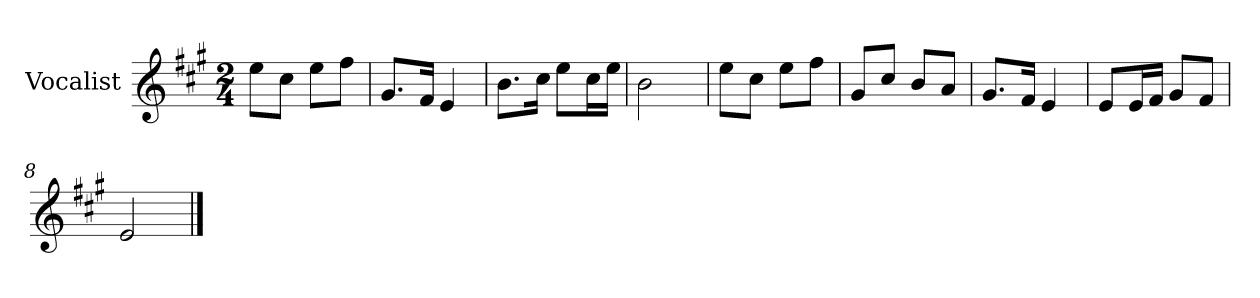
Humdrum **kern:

**kern
*part1
*staff1
*I"Vocalist
*k[f#c#g#]
*A:
*M2/4
=
8eeL
8cc#J
8eeL
8ff#J
=1
8.g#L
16f#Jk
4e
=2
8.bL
16cc#Jk
8eeL
16cc#L
16eeJJ
=3
2b
=4
8eeL
8cc#J
8eeL
8ff#J
=5
8g#L
8cc#J
8bL
8aJ
=6
8.g#L
16f#Jk
4e
=7
8eL
16eL
16f#JJ
8g#L
8f#J
=8
2e
==
*-
